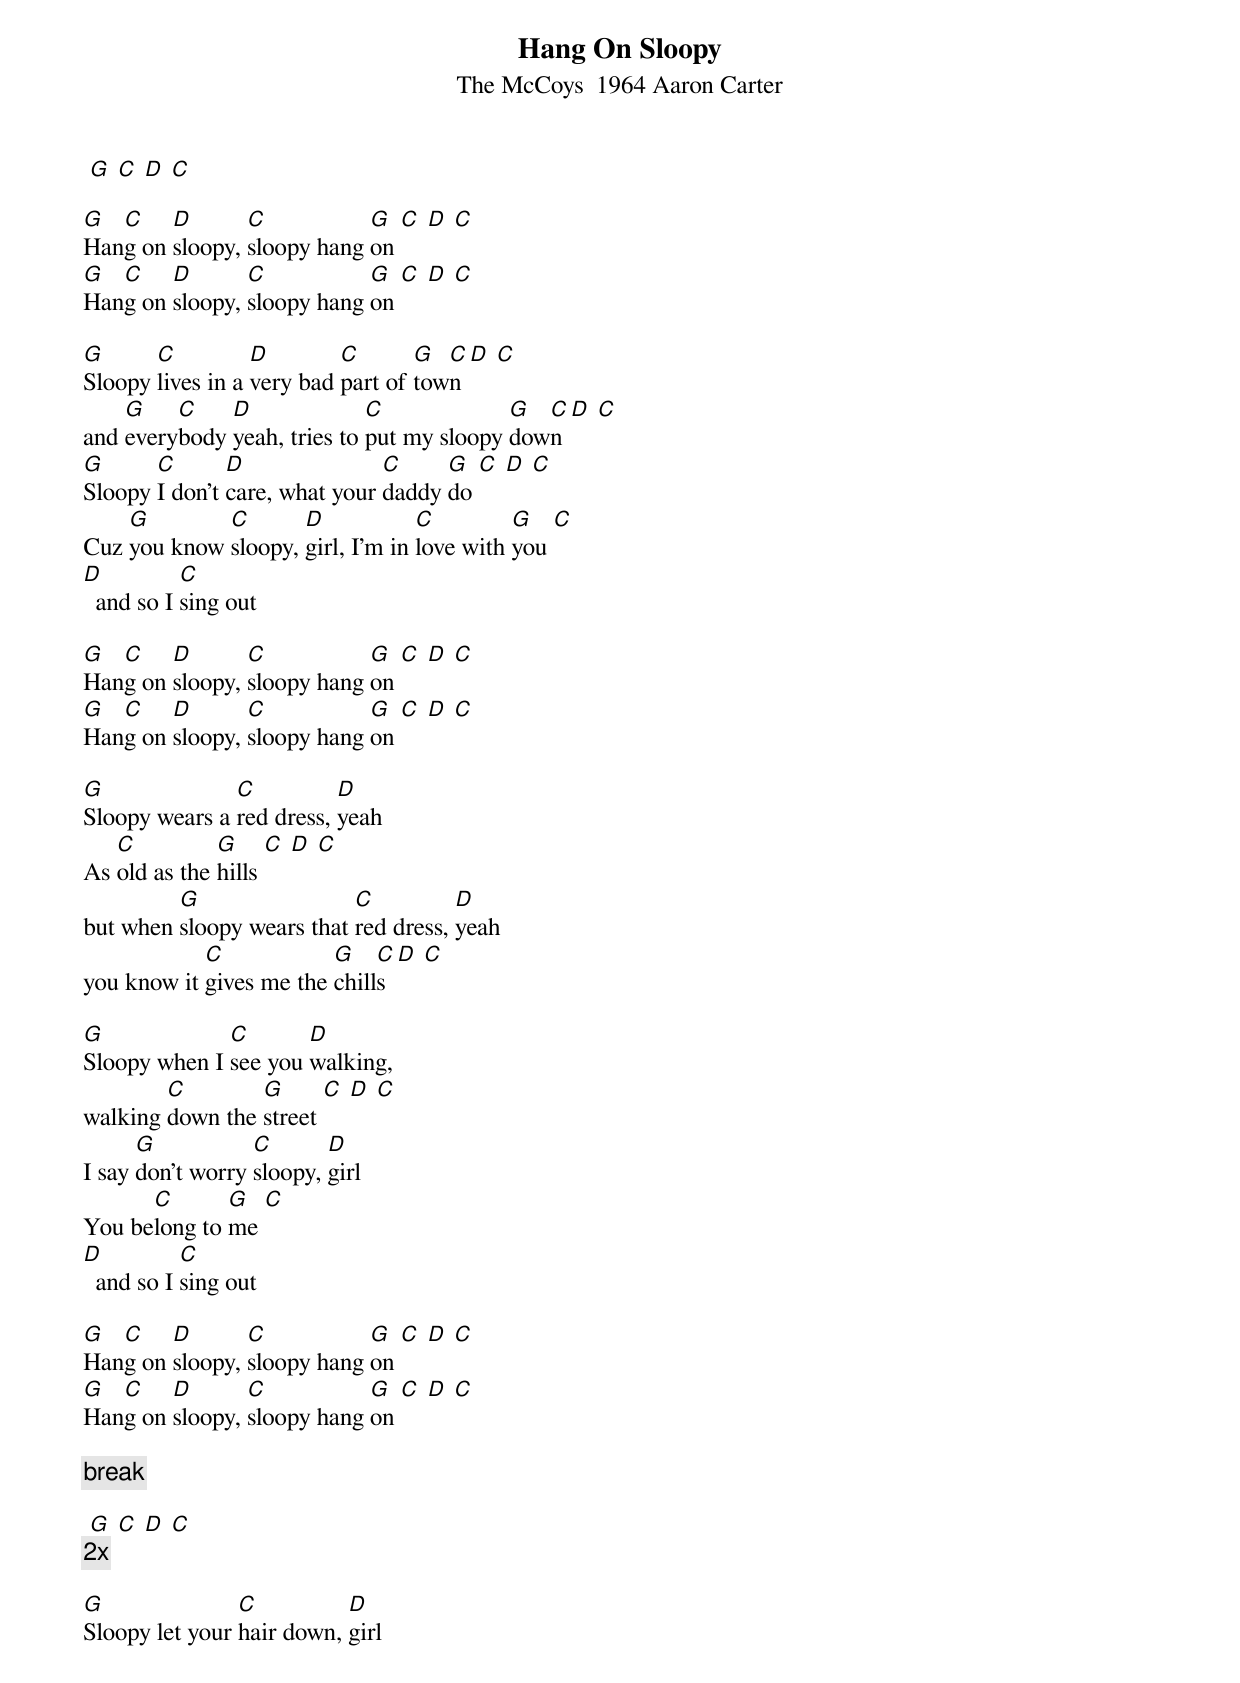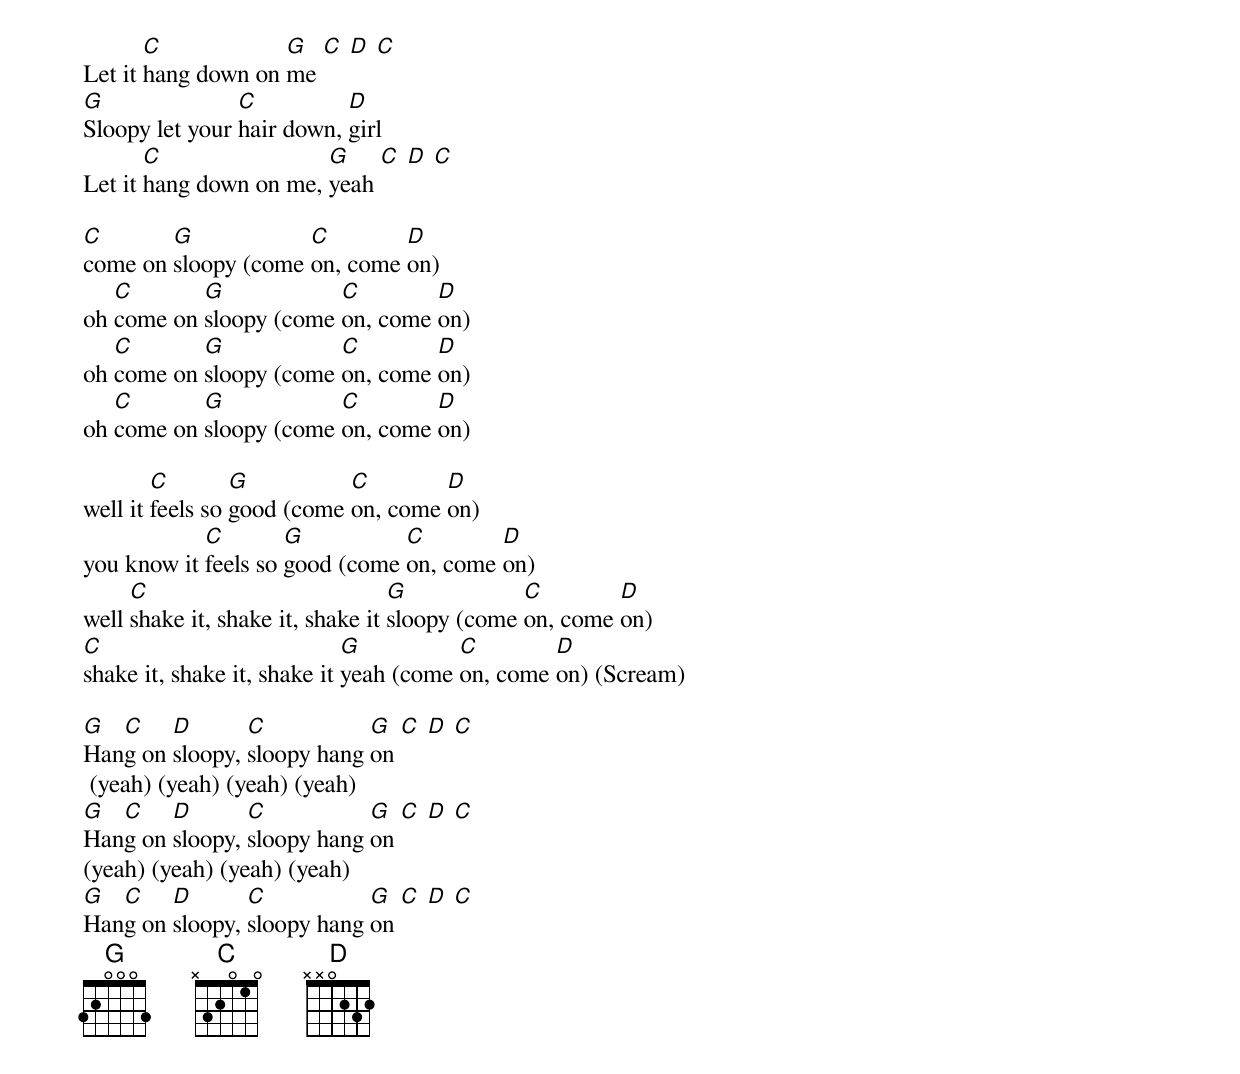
{title: Hang On Sloopy}
{subtitle: The McCoys  1964 Aaron Carter}

 [G] [C] [D] [C]

[G]Han[C]g on [D]sloopy, [C]sloopy hang [G]on [C] [D] [C]
[G]Han[C]g on [D]sloopy, [C]sloopy hang [G]on [C] [D] [C]

[G]Sloopy [C]lives in a [D]very bad [C]part of [G]tow[C]n [D] [C]
and [G]every[C]body [D]yeah, tries to [C]put my sloopy [G]dow[C]n [D] [C]
[G]Sloopy [C]I don't [D]care, what your [C]daddy [G]do [C] [D] [C]
Cuz [G]you know [C]sloopy, [D]girl, I'm in [C]love with [G]you [C]
[D]  and so I [C]sing out

[G]Han[C]g on [D]sloopy, [C]sloopy hang [G]on [C] [D] [C]
[G]Han[C]g on [D]sloopy, [C]sloopy hang [G]on [C] [D] [C]

[G]Sloopy wears a [C]red dress, [D]yeah
As [C]old as the [G]hills [C] [D] [C]
but when [G]sloopy wears that [C]red dress, [D]yeah
you know it [C]gives me the [G]chill[C]s [D] [C]

[G]Sloopy when I [C]see you [D]walking,
walking [C]down the [G]street [C] [D] [C]
I say [G]don't worry [C]sloopy, [D]girl
You be[C]long to [G]me [C]
[D]  and so I [C]sing out

[G]Han[C]g on [D]sloopy, [C]sloopy hang [G]on [C] [D] [C]
[G]Han[C]g on [D]sloopy, [C]sloopy hang [G]on [C] [D] [C]

{c:break}

 [G] [C] [D] [C]
{c:2x}

[G]Sloopy let your [C]hair down, [D]girl
Let it [C]hang down on [G]me [C] [D] [C]
[G]Sloopy let your [C]hair down, [D]girl
Let it [C]hang down on me, [G]yeah [C] [D] [C]

[C]come on [G]sloopy (come [C]on, come [D]on)
oh [C]come on [G]sloopy (come [C]on, come [D]on)
oh [C]come on [G]sloopy (come [C]on, come [D]on)
oh [C]come on [G]sloopy (come [C]on, come [D]on)

well it [C]feels so [G]good (come [C]on, come [D]on)
you know it [C]feels so [G]good (come [C]on, come [D]on)
well [C]shake it, shake it, shake it [G]sloopy (come [C]on, come [D]on)
[C]shake it, shake it, shake it [G]yeah (come [C]on, come [D]on) (Scream)

[G]Han[C]g on [D]sloopy, [C]sloopy hang [G]on [C] [D] [C]
 (yeah) (yeah) (yeah) (yeah)
[G]Han[C]g on [D]sloopy, [C]sloopy hang [G]on [C] [D] [C]
(yeah) (yeah) (yeah) (yeah)
[G]Han[C]g on [D]sloopy, [C]sloopy hang [G]on [C] [D] [C]
